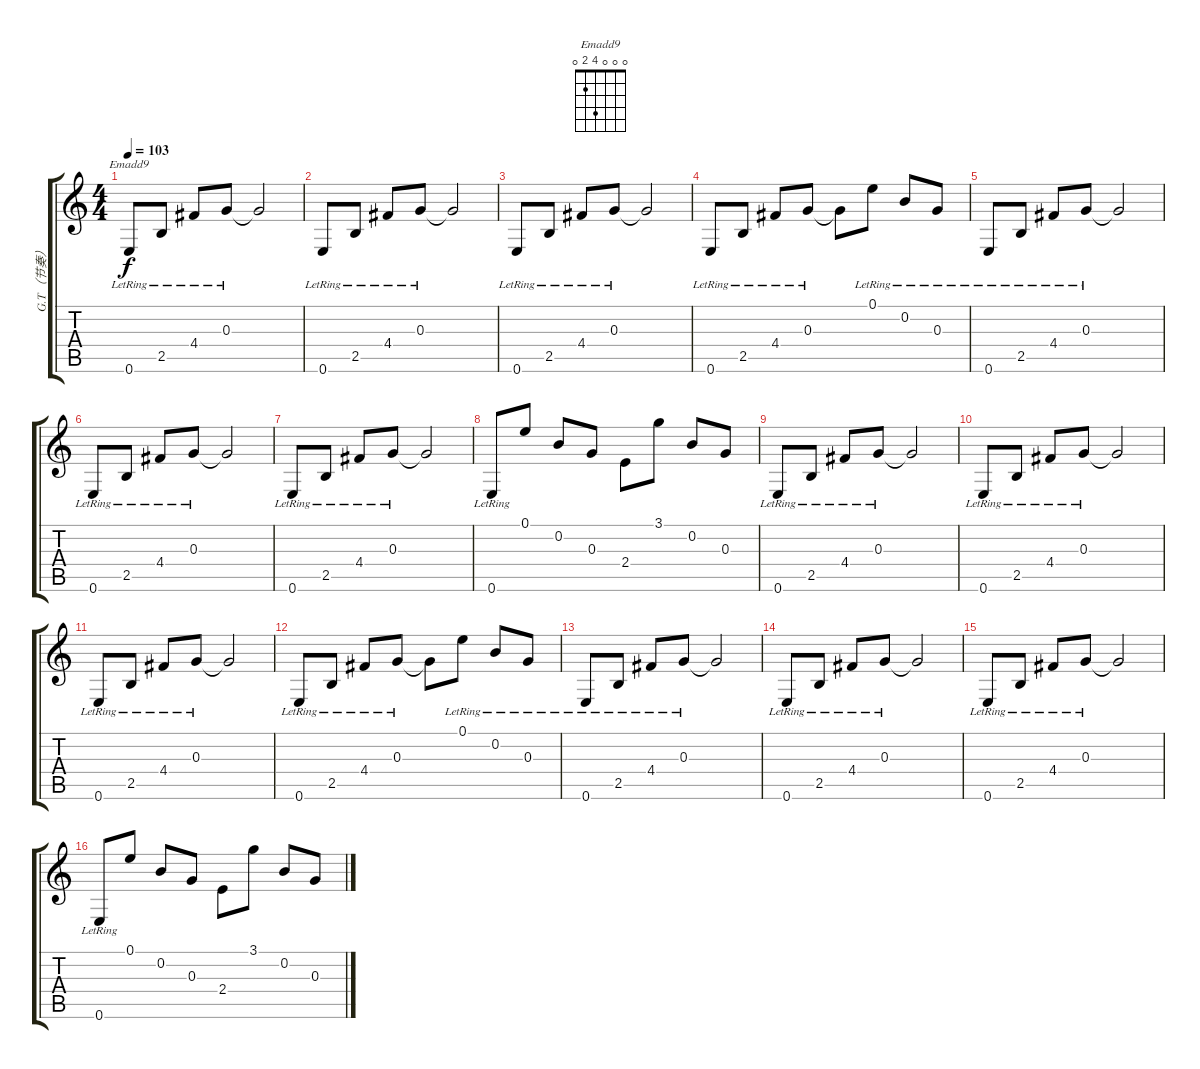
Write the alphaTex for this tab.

\track ("G.T（节奏）" "G.T（节奏）") {instrument acousticguitarsteel}
\staff {score tabs}
\tuning (E4 B3 G3 D3 A2 E2) {hide}
\chord ("Emadd9" 0 0 0 4 2 0)
\ts (4 4)
\tempo 103
\clef g2
\ks c
0.6{lr}.8{ch "Emadd9" dy f} 2.5{lr}.8 4.4{lr}.8 0.3{lr}.8 0.3{t}.2 |
0.6{lr}.8 2.5{lr}.8 4.4{lr}.8 0.3{lr}.8 0.3{t}.2 |
0.6{lr}.8 2.5{lr}.8 4.4{lr}.8 0.3{lr}.8 0.3{t}.2 |
0.6{lr}.8 2.5{lr}.8 4.4{lr}.8 0.3{lr}.8 0.3{t}.8 0.1{lr}.8 0.2{lr}.8 0.3{lr}.8 |
0.6{lr}.8 2.5{lr}.8 4.4{lr}.8 0.3{lr}.8 0.3{t}.2 |
0.6{lr}.8 2.5{lr}.8 4.4{lr}.8 0.3{lr}.8 0.3{t}.2 |
0.6{lr}.8 2.5{lr}.8 4.4{lr}.8 0.3{lr}.8 0.3{t}.2 |
0.6{lr}.8 0.1.8 0.2.8 0.3.8 2.4.8 3.1.8 0.2.8 0.3.8 |
0.6{lr}.8 2.5{lr}.8 4.4{lr}.8 0.3{lr}.8 0.3{t}.2 |
0.6{lr}.8 2.5{lr}.8 4.4{lr}.8 0.3{lr}.8 0.3{t}.2 |
0.6{lr}.8 2.5{lr}.8 4.4{lr}.8 0.3{lr}.8 0.3{t}.2 |
0.6{lr}.8 2.5{lr}.8 4.4{lr}.8 0.3{lr}.8 0.3{t}.8 0.1{lr}.8 0.2{lr}.8 0.3{lr}.8 |
0.6{lr}.8 2.5{lr}.8 4.4{lr}.8 0.3{lr}.8 0.3{t}.2 |
0.6{lr}.8 2.5{lr}.8 4.4{lr}.8 0.3{lr}.8 0.3{t}.2 |
0.6{lr}.8 2.5{lr}.8 4.4{lr}.8 0.3{lr}.8 0.3{t}.2 |
0.6{lr}.8 0.1.8 0.2.8 0.3.8 2.4.8 3.1.8 0.2.8 0.3.8
